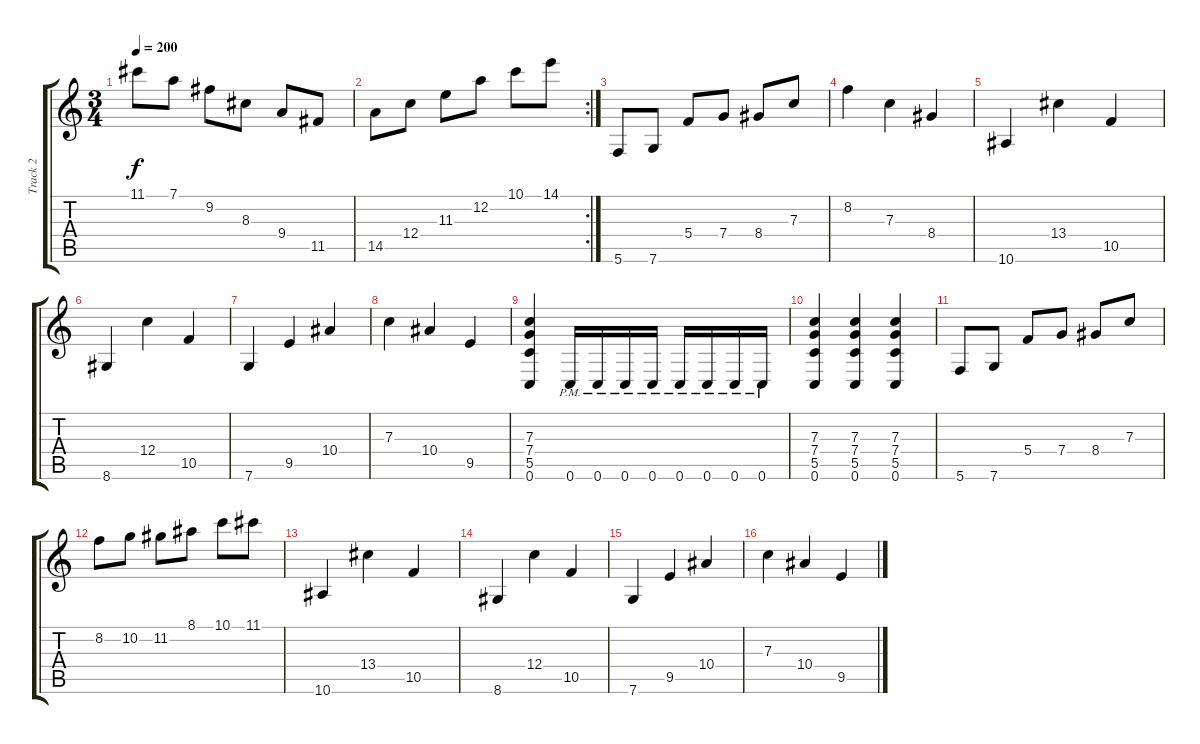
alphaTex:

\track ("Track 2" "Track 2") {instrument overdrivenguitar}
\staff {score tabs}
\tuning (D4 A3 F3 C3 G2 C2) {hide}
\ts (3 4)
\tempo 200
\clef g2
\ks c
11.1.8{dy f} 7.1.8 9.2.8 8.3.8 9.4.8 11.5.8 |
\rc 2
14.5.8 12.4.8 11.3.8 12.2.8 10.1.8 14.1.8 |
5.6.8 7.6.8 5.4.8 7.4.8 8.4.8 7.3.8 |
8.2.4 7.3.4 8.4.4 |
10.6.4 13.4.4 10.5.4 |
8.6.4 12.4.4 10.5.4 |
7.6.4 9.5.4 10.4.4 |
7.3.4 10.4.4 9.5.4 |
(7.3 7.4 5.5 0.6).4 0.6{pm}.16 0.6{pm}.16 0.6{pm}.16 0.6{pm}.16 0.6{pm}.16 0.6{pm}.16 0.6{pm}.16 0.6{pm}.16 |
(7.3 7.4 5.5 0.6).4 (7.3 7.4 5.5 0.6).4 (7.3 7.4 5.5 0.6).4 |
5.6.8 7.6.8 5.4.8 7.4.8 8.4.8 7.3.8 |
8.2.8 10.2.8 11.2.8 8.1.8 10.1.8 11.1.8 |
10.6.4 13.4.4 10.5.4 |
8.6.4 12.4.4 10.5.4 |
7.6.4 9.5.4 10.4.4 |
7.3.4 10.4.4 9.5.4
